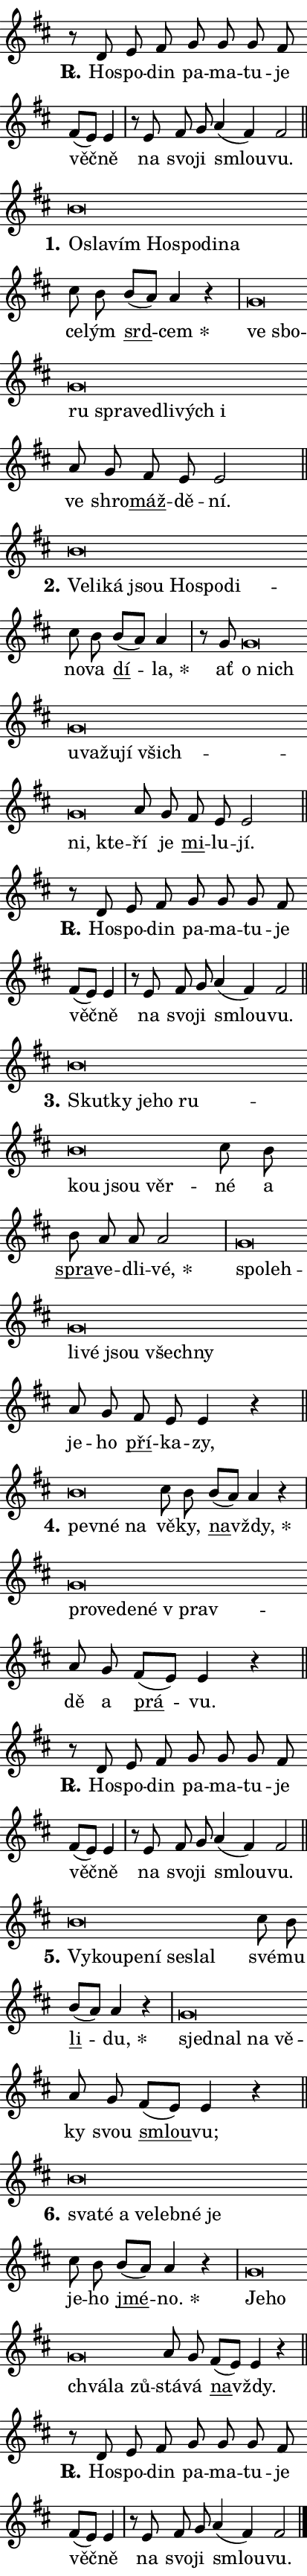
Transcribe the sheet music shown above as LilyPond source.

\version "2.22.1"
\header { tagline = "" }
\paper {
  indent = 0\cm
  top-margin = 0\cm
  right-margin = 0\cm
  bottom-margin = 0\cm
  left-margin = 0\cm
  paper-width = 7\cm
  page-breaking = #ly:one-page-breaking
  system-system-spacing.basic-distance = #11
  score-system-spacing.basic-distance = #11.3
  ragged-last = ##f
}


%% Author: Thomas Morley
%% https://lists.gnu.org/archive/html/lilypond-user/2020-05/msg00002.html
#(define (line-position grob)
"Returns position of @var[grob} in current system:
   @code{'start}, if at first time-step
   @code{'end}, if at last time-step
   @code{'middle} otherwise
"
  (let* ((col (ly:item-get-column grob))
         (ln (ly:grob-object col 'left-neighbor))
         (rn (ly:grob-object col 'right-neighbor))
         (col-to-check-left (if (ly:grob? ln) ln col))
         (col-to-check-right (if (ly:grob? rn) rn col))
         (break-dir-left
           (and
             (ly:grob-property col-to-check-left 'non-musical #f)
             (ly:item-break-dir col-to-check-left)))
         (break-dir-right
           (and
             (ly:grob-property col-to-check-right 'non-musical #f)
             (ly:item-break-dir col-to-check-right))))
        (cond ((eqv? 1 break-dir-left) 'start)
              ((eqv? -1 break-dir-right) 'end)
              (else 'middle))))

#(define (tranparent-at-line-position vctor)
  (lambda (grob)
  "Relying on @code{line-position} select the relevant enry from @var{vctor}.
Used to determine transparency,"
    (case (line-position grob)
      ((end) (not (vector-ref vctor 0)))
      ((middle) (not (vector-ref vctor 1)))
      ((start) (not (vector-ref vctor 2))))))

noteHeadBreakVisibility =
#(define-music-function (break-visibility)(vector?)
"Makes @code{NoteHead}s transparent relying on @var{break-visibility}"
#{
  \override NoteHead.transparent =
    #(tranparent-at-line-position break-visibility)
#})

#(define delete-ledgers-for-transparent-note-heads
  (lambda (grob)
    "Reads whether a @code{NoteHead} is transparent.
If so this @code{NoteHead} is removed from @code{'note-heads} from
@var{grob}, which is supposed to be @code{LedgerLineSpanner}.
As a result ledgers are not printed for this @code{NoteHead}"
    (let* ((nhds-array (ly:grob-object grob 'note-heads))
           (nhds-list
             (if (ly:grob-array? nhds-array)
                 (ly:grob-array->list nhds-array)
                 '()))
           ;; Relies on the transparent-property being done before
           ;; Staff.LedgerLineSpanner.after-line-breaking is executed.
           ;; This is fragile ...
           (to-keep
             (remove
               (lambda (nhd)
                 (ly:grob-property nhd 'transparent #f))
               nhds-list)))
      ;; TODO find a better method to iterate over grob-arrays, similiar
      ;; to filter/remove etc for lists
      ;; For now rebuilt from scratch
      (set! (ly:grob-object grob 'note-heads)  '())
      (for-each
        (lambda (nhd)
          (ly:pointer-group-interface::add-grob grob 'note-heads nhd))
        to-keep))))

hideNotes = {
  \noteHeadBreakVisibility #begin-of-line-visible
}
unHideNotes = {
  \noteHeadBreakVisibility #all-visible
}

% work-around for resetting accidentals
% https://lilypond.org/doc/v2.23/Documentation/notation/displaying-rhythms#unmetered-music
cadenzaMeasure = {
  \cadenzaOff
  \partial 1024 s1024
  \cadenzaOn
}

#(define-markup-command (accent layout props text) (markup?)
  "Underline accented syllable"
  (interpret-markup layout props
    #{\markup \override #'(offset . 4.3) \underline { #text }#}))

responsum = \markup \concat {
  "R" \hspace #-1.05 \path #0.1 #'((moveto 0 0.07) (lineto 0.9 0.8)) \hspace #0.05 "."
}

\layout {
    \context {
        \Staff
        \remove "Time_signature_engraver"
        \override LedgerLineSpanner.after-line-breaking = #delete-ledgers-for-transparent-note-heads
    }
    \context {
        \Voice {
            \override NoteHead.output-attributes = #'((class . "notehead"))
            \override Hairpin.height = #0.55
        }
    }
    \context {
        \Lyrics {
            \override StanzaNumber.output-attributes = #'((class . "stanzanumber"))
            \override LyricSpace.minimum-distance = #0.9
            \override LyricText.font-name = #"TeX Gyre Schola"
            \override LyricText.font-size = 1
            \override StanzaNumber.font-name = #"TeX Gyre Schola Bold"
            \override StanzaNumber.font-size = 1
        }
    }
}

% magnetic-lyrics.ily
%
%   written by
%     Jean Abou Samra <jean@abou-samra.fr>
%     Werner Lemberg <wl@gnu.org>
%
%   adapted by
%     Jiri Hon <jiri.hon@gmail.com>
%
% Version 2022-Apr-15

% https://www.mail-archive.com/lilypond-user@gnu.org/msg149350.html

#(define (Left_hyphen_pointer_engraver context)
   "Collect syllable-hyphen-syllable occurrences in lyrics and store
them in properties.  This engraver only looks to the left.  For
example, if the lyrics input is @code{foo -- bar}, it does the
following.

@itemize @bullet
@item
Set the @code{text} property of the @code{LyricHyphen} grob between
@q{foo} and @q{bar} to @code{foo}.

@item
Set the @code{left-hyphen} property of the @code{LyricText} grob with
text @q{foo} to the @code{LyricHyphen} grob between @q{foo} and
@q{bar}.
@end itemize

Use this auxiliary engraver in combination with the
@code{lyric-@/text::@/apply-@/magnetic-@/offset!} hook."
   (let ((hyphen #f)
         (text #f))
     (make-engraver
      (acknowledgers
       ((lyric-syllable-interface engraver grob source-engraver)
        (set! text grob)))
      (end-acknowledgers
       ((lyric-hyphen-interface engraver grob source-engraver)
        ;(when (not (grob::has-interface grob 'lyric-space-interface))
          (set! hyphen grob)));)
      ((stop-translation-timestep engraver)
       (when (and text hyphen)
         (ly:grob-set-object! text 'left-hyphen hyphen))
       (set! text #f)
       (set! hyphen #f)))))

#(define (lyric-text::apply-magnetic-offset! grob)
   "If the space between two syllables is less than the value in
property @code{LyricText@/.details@/.squash-threshold}, move the right
syllable to the left so that it gets concatenated with the left
syllable.

Use this function as a hook for
@code{LyricText@/.after-@/line-@/breaking} if the
@code{Left_@/hyphen_@/pointer_@/engraver} is active."
   (let ((hyphen (ly:grob-object grob 'left-hyphen #f)))
     (when hyphen
       (let ((left-text (ly:spanner-bound hyphen LEFT)))
         (when (grob::has-interface left-text 'lyric-syllable-interface)
           (let* ((common (ly:grob-common-refpoint grob left-text X))
                  (this-x-ext (ly:grob-extent grob common X))
                  (left-x-ext
                   (begin
                     ;; Trigger magnetism for left-text.
                     (ly:grob-property left-text 'after-line-breaking)
                     (ly:grob-extent left-text common X)))
                  ;; `delta` is the gap width between two syllables.
                  (delta (- (interval-start this-x-ext)
                            (interval-end left-x-ext)))
                  (details (ly:grob-property grob 'details))
                  (threshold (assoc-get 'squash-threshold details 0.2)))
             (when (< delta threshold)
               (let* (;; We have to manipulate the input text so that
                      ;; ligatures crossing syllable boundaries are not
                      ;; disabled.  For languages based on the Latin
                      ;; script this is essentially a beautification.
                      ;; However, for non-Western scripts it can be a
                      ;; necessity.
                      (lt (ly:grob-property left-text 'text))
                      (rt (ly:grob-property grob 'text))
                      (is-space (grob::has-interface hyphen 'lyric-space-interface))
                      (space (if is-space " " ""))
                      (space-markup (grob-interpret-markup grob " "))
                      (space-size (interval-length (ly:stencil-extent space-markup X)))
                      (extra-delta (if is-space space-size 0))
                      ;; Append new syllable.
                      (ltrt-space (if (and (string? lt) (string? rt))
                                (string-append lt space rt)
                                (make-concat-markup (list lt space rt))))
                      ;; Right-align `ltrt` to the right side.
                      (ltrt-space-markup (grob-interpret-markup
                               grob
                               (make-translate-markup
                                (cons (interval-length this-x-ext) 0)
                                (make-right-align-markup ltrt-space)))))
                 (begin
                   ;; Don't print `left-text`.
                   (ly:grob-set-property! left-text 'stencil #f)
                   ;; Set text and stencil (which holds all collected
                   ;; syllables so far) and shift it to the left.
                   (ly:grob-set-property! grob 'text ltrt-space)
                   (ly:grob-set-property! grob 'stencil ltrt-space-markup)
                   (ly:grob-translate-axis! grob (- (- delta extra-delta)) X))))))))))


#(define (lyric-hyphen::displace-bounds-first grob)
   ;; Make very sure this callback isn't triggered too early.
   (let ((left (ly:spanner-bound grob LEFT))
         (right (ly:spanner-bound grob RIGHT)))
     (ly:grob-property left 'after-line-breaking)
     (ly:grob-property right 'after-line-breaking)
     (ly:lyric-hyphen::print grob)))

squashThreshold = #0.4

\layout {
  \context {
    \Lyrics
    \consists #Left_hyphen_pointer_engraver
    \override LyricText.after-line-breaking =
      #lyric-text::apply-magnetic-offset!
    \override LyricHyphen.stencil = #lyric-hyphen::displace-bounds-first
    \override LyricText.details.squash-threshold = \squashThreshold
    \override LyricHyphen.minimum-distance = 0
    \override LyricHyphen.minimum-length = \squashThreshold
  }
}

squash = \override LyricText.details.squash-threshold = 9999
unSquash = \override LyricText.details.squash-threshold = \squashThreshold

left = \override LyricText.self-alignment-X = #LEFT
unLeft = \revert LyricText.self-alignment-X

starOffset = #(lambda (grob) 
                (let ((x_offset (ly:self-alignment-interface::aligned-on-x-parent grob)))
                  (if (= x_offset 0) 0 (+ x_offset 1.2))))

star = #(define-music-function (syllable)(string?)
"Append star separator at the end of a syllable"
#{
  \once \override LyricText.X-offset = #starOffset
  \lyricmode { \markup {
    #syllable
    \override #'((font-name . "TeX Gyre Schola Bold")) \hspace #0.2 \lower #0.65 \larger "*"
  } }
#})

starAccent = #(define-music-function (syllable)(string?)
"Append star separator at the end of a syllable and make accent"
#{
  \once \override LyricText.X-offset = #starOffset
  \lyricmode { \markup {
    \accent #syllable
    \override #'((font-name . "TeX Gyre Schola Bold")) \hspace #0.2 \lower #0.65 \larger "*"
  } }
#})

breath = #(define-music-function (syllable)(string?)
"Append breathing indicator at the end of a syllable"
#{
  \lyricmode { \markup { #syllable "+" } }
#})

optionalBreath = #(define-music-function (syllable)(string?)
"Append optional breathing indicator at the end of a syllable"
#{
  \lyricmode { \markup { #syllable "(+)" } }
#})


\score {
    <<
        \new Voice = "melody" { \cadenzaOn \key d \major \relative { r8 d' e fis g g g fis \bar "" fis[( e)] e4 \cadenzaMeasure \bar "|" r8 e fis g \bar "" a4( fis) fis2 \cadenzaMeasure \bar "||" \break } }
        \new Lyrics \lyricsto "melody" { \lyricmode { \set stanza = \responsum
Ho -- spo -- din pa -- ma -- tu -- je věč -- ně na svo -- ji smlou -- vu. } }
    >>
    \layout {}
}

\score {
    <<
        \new Voice = "melody" { \cadenzaOn \key d \major \relative { b'\breve*1/16 \hideNotes \breve*1/16 \bar "" \breve*1/16 \bar "" \breve*1/16 \bar "" \breve*1/16 \bar "" \breve*1/16 \breve*1/16 \bar "" \unHideNotes cis8 b \bar "" b[( a)] a4 r \cadenzaMeasure \bar "|" g\breve*1/16 \hideNotes \breve*1/16 \bar "" \breve*1/16 \bar "" \breve*1/16 \bar "" \breve*1/16 \bar "" \breve*1/16 \bar "" \breve*1/16 \breve*1/16 \bar "" \unHideNotes a8 g \bar "" fis e e2 \cadenzaMeasure \bar "||" \break } }
        \new Lyrics \lyricsto "melody" { \lyricmode { \set stanza = "1."
\left O -- \squash sla -- vím Ho -- spo -- di -- na \unLeft \unSquash ce -- lým \markup \accent srd -- \star cem \left ve \squash sbo -- ru spra -- ve -- dli -- vých i \unLeft \unSquash ve shro -- \markup \accent máž -- dě -- ní. } }
    >>
    \layout {}
}

\score {
    <<
        \new Voice = "melody" { \cadenzaOn \key d \major \relative { b'\breve*1/16 \hideNotes \breve*1/16 \bar "" \breve*1/16 \bar "" \breve*1/16 \bar "" \breve*1/16 \bar "" \breve*1/16 \breve*1/16 \bar "" \unHideNotes cis8 b \bar "" b[( a)] a4 \cadenzaMeasure \bar "|" r8 g8 g\breve*1/16 \hideNotes \breve*1/16 \bar "" \breve*1/16 \bar "" \breve*1/16 \bar "" \breve*1/16 \bar "" \breve*1/16 \bar "" \breve*1/16 \bar "" \breve*1/16 \breve*1/16 \bar "" \unHideNotes a8 g \bar "" fis e e2 \cadenzaMeasure \bar "||" \break } }
        \new Lyrics \lyricsto "melody" { \lyricmode { \set stanza = "2."
\left Ve -- \squash li -- ká jsou Ho -- spo -- di -- \unLeft \unSquash no -- va \markup \accent dí -- \star la, ať \left o \squash nich u -- va -- žu -- jí všich -- ni, kte -- \unLeft \unSquash ří je \markup \accent mi -- lu -- jí. } }
    >>
    \layout {}
}

\score {
    <<
        \new Voice = "melody" { \cadenzaOn \key d \major \relative { r8 d' e fis g g g fis \bar "" fis[( e)] e4 \cadenzaMeasure \bar "|" r8 e fis g \bar "" a4( fis) fis2 \cadenzaMeasure \bar "||" \break } }
        \new Lyrics \lyricsto "melody" { \lyricmode { \set stanza = \responsum
Ho -- spo -- din pa -- ma -- tu -- je věč -- ně na svo -- ji smlou -- vu. } }
    >>
    \layout {}
}

\score {
    <<
        \new Voice = "melody" { \cadenzaOn \key d \major \relative { b'\breve*1/16 \hideNotes \breve*1/16 \bar "" \breve*1/16 \bar "" \breve*1/16 \bar "" \breve*1/16 \bar "" \breve*1/16 \bar "" \breve*1/16 \breve*1/16 \bar "" \unHideNotes cis8 b \bar "" b a a a2 \cadenzaMeasure \bar "|" g\breve*1/16 \hideNotes \breve*1/16 \bar "" \breve*1/16 \bar "" \breve*1/16 \bar "" \breve*1/16 \bar "" \breve*1/16 \breve*1/16 \bar "" \unHideNotes a8 g \bar "" fis e e4 r \cadenzaMeasure \bar "||" \break } }
        \new Lyrics \lyricsto "melody" { \lyricmode { \set stanza = "3."
\left Skut -- \squash ky je -- ho ru -- kou jsou věr -- \unLeft \unSquash né a \markup \accent spra -- ve -- dli -- \star vé, \left spo -- \squash leh -- li -- vé jsou všech -- ny \unLeft \unSquash je -- ho \markup \accent pří -- ka -- zy, } }
    >>
    \layout {}
}

\score {
    <<
        \new Voice = "melody" { \cadenzaOn \key d \major \relative { b'\breve*1/16 \hideNotes \breve*1/16 \breve*1/16 \bar "" \unHideNotes cis8 b \bar "" b[( a)] a4 r \cadenzaMeasure \bar "|" g\breve*1/16 \hideNotes \breve*1/16 \bar "" \breve*1/16 \bar "" \breve*1/16 \breve*1/16 \bar "" \unHideNotes a8 g \bar "" fis[( e)] e4 r \cadenzaMeasure \bar "||" \break } }
        \new Lyrics \lyricsto "melody" { \lyricmode { \set stanza = "4."
\left pev -- \squash né na \unLeft \unSquash vě -- ky, \markup \accent na -- \star vždy, \left pro -- \squash ve -- de -- né "v prav" -- \unLeft \unSquash dě a \markup \accent prá -- vu. } }
    >>
    \layout {}
}

\score {
    <<
        \new Voice = "melody" { \cadenzaOn \key d \major \relative { r8 d' e fis g g g fis \bar "" fis[( e)] e4 \cadenzaMeasure \bar "|" r8 e fis g \bar "" a4( fis) fis2 \cadenzaMeasure \bar "||" \break } }
        \new Lyrics \lyricsto "melody" { \lyricmode { \set stanza = \responsum
Ho -- spo -- din pa -- ma -- tu -- je věč -- ně na svo -- ji smlou -- vu. } }
    >>
    \layout {}
}

\score {
    <<
        \new Voice = "melody" { \cadenzaOn \key d \major \relative { b'\breve*1/16 \hideNotes \breve*1/16 \bar "" \breve*1/16 \bar "" \breve*1/16 \bar "" \breve*1/16 \breve*1/16 \bar "" \unHideNotes cis8 b \bar "" b[( a)] a4 r \cadenzaMeasure \bar "|" g\breve*1/16 \hideNotes \breve*1/16 \bar "" \breve*1/16 \breve*1/16 \bar "" \unHideNotes a8 g \bar "" fis[( e)] e4 r \cadenzaMeasure \bar "||" \break } }
        \new Lyrics \lyricsto "melody" { \lyricmode { \set stanza = "5."
\left Vy -- \squash kou -- pe -- ní se -- slal \unLeft \unSquash své -- mu \markup \accent li -- \star du, \left sjed -- \squash nal na vě -- \unLeft \unSquash ky svou \markup \accent smlou -- vu; } }
    >>
    \layout {}
}

\score {
    <<
        \new Voice = "melody" { \cadenzaOn \key d \major \relative { b'\breve*1/16 \hideNotes \breve*1/16 \bar "" \breve*1/16 \bar "" \breve*1/16 \bar "" \breve*1/16 \bar "" \breve*1/16 \breve*1/16 \bar "" \unHideNotes cis8 b \bar "" b[( a)] a4 r \cadenzaMeasure \bar "|" g\breve*1/16 \hideNotes \breve*1/16 \bar "" \breve*1/16 \bar "" \breve*1/16 \breve*1/16 \bar "" \unHideNotes a8 g \bar "" fis[( e)] e4 r \cadenzaMeasure \bar "||" \break } }
        \new Lyrics \lyricsto "melody" { \lyricmode { \set stanza = "6."
\left sva -- \squash té a ve -- leb -- né je \unLeft \unSquash je -- ho \markup \accent jmé -- \star no. \left Je -- \squash ho chvá -- la zů -- \unLeft \unSquash stá -- vá \markup \accent na -- vždy. } }
    >>
    \layout {}
}

\score {
    <<
        \new Voice = "melody" { \cadenzaOn \key d \major \relative { r8 d' e fis g g g fis \bar "" fis[( e)] e4 \cadenzaMeasure \bar "|" r8 e fis g \bar "" a4( fis) fis2 \cadenzaMeasure \bar "||" \break } \bar "|." }
        \new Lyrics \lyricsto "melody" { \lyricmode { \set stanza = \responsum
Ho -- spo -- din pa -- ma -- tu -- je věč -- ně na svo -- ji smlou -- vu. } }
    >>
    \layout {}
}
